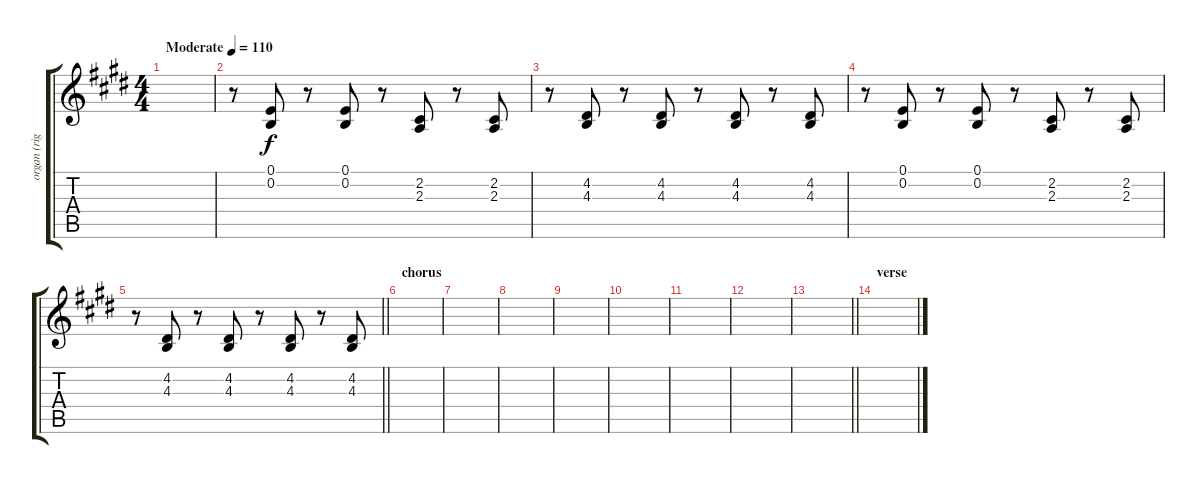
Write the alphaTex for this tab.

\track ("organ (right hand)" "organ (rig") {instrument drawbarorgan}
\staff {score tabs}
\tuning (E4 B3 G3 D3 A2 E2) {hide}
\ts (4 4)
\tempo (110 "Moderate")
\clef g2
\ks e
|
r.8 (0.1 0.2).8 r.8 (0.1 0.2).8 r.8 (2.2 2.3).8 r.8 (2.2 2.3).8 |
r.8 (4.2 4.3).8 r.8 (4.2 4.3).8 r.8 (4.2 4.3).8 r.8 (4.2 4.3).8 |
r.8 (0.1 0.2).8 r.8 (0.1 0.2).8 r.8 (2.2 2.3).8 r.8 (2.2 2.3).8 |
\barLineRight lightlight
r.8 (4.2 4.3).8 r.8 (4.2 4.3).8 r.8 (4.2 4.3).8 r.8 (4.2 4.3).8 |
\section ("" "chorus")
|
|
|
|
|
|
|
\barLineRight lightlight
|
\section ("" "verse")
